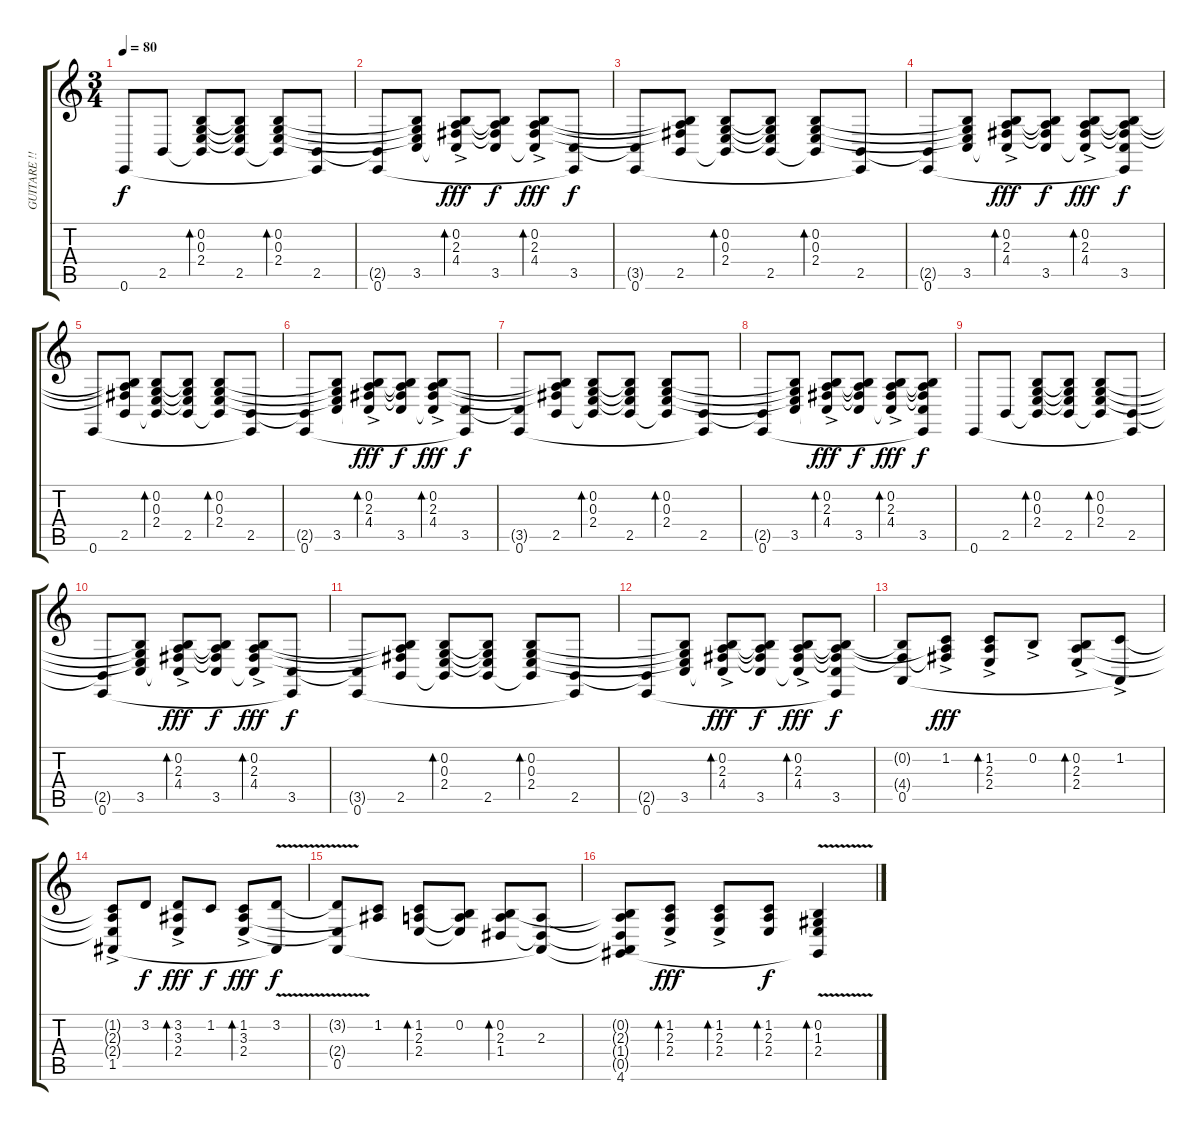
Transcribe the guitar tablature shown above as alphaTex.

\track ("GUITARE !!" "GUITARE !!") {instrument pizzicatostrings}
\staff {score tabs}
\tuning (E4 B3 G3 D3 A2 E2) {hide}
\ts (3 4)
\tempo 80
\clef g2
\ks c
0.6.8{dy f instrument pizzicatostrings} 2.5.8 (0.2 0.3 2.4 2.5{t}).8{bd 120} (0.2{t} 0.3{t} 2.4{t} 2.5).8 (0.2 0.3 2.4 2.5{t}).8{bd 120} (2.5 0.6{t}).8 |
(2.5{t} 0.6).8 (0.2{t} 0.3{t} 2.4{t} 3.5).8 (0.2 2.3{ac} 4.4{ac} 3.5{t}).8{bd 120 dy fff} (0.2{t} 2.3{t} 4.4{t} 3.5).8{dy f} (0.2 2.3{ac} 4.4{ac} 3.5{t}).8{bd 120 dy fff} (3.5 0.6{t}).8{dy f} |
(3.5{t} 0.6).8 (0.2{t} 2.3{t} 4.4{t} 2.5).8 (0.2 0.3 2.4 2.5{t}).8{bd 120} (0.2{t} 0.3{t} 2.4{t} 2.5).8 (0.2 0.3 2.4 2.5{t}).8{bd 120} (2.5 0.6{t}).8 |
(2.5{t} 0.6).8 (0.2{t} 0.3{t} 2.4{t} 3.5).8 (0.2 2.3{ac} 4.4{ac} 3.5{t}).8{bd 120 dy fff} (0.2{t} 2.3{t} 4.4{t} 3.5).8{dy f} (0.2 2.3{ac} 4.4{ac} 3.5{t}).8{bd 120 dy fff} (0.2{t} 2.3{t} 4.4{t} 3.5 0.6{t}).8{dy f} |
0.6.8 (0.2{t} 2.3{t} 4.4{t} 2.5).8 (0.2 0.3 2.4 2.5{t}).8{bd 120} (0.2{t} 0.3{t} 2.4{t} 2.5).8 (0.2 0.3 2.4 2.5{t}).8{bd 120} (2.5 0.6{t}).8 |
(2.5{t} 0.6).8 (0.2{t} 0.3{t} 2.4{t} 3.5).8 (0.2 2.3{ac} 4.4{ac} 3.5{t}).8{bd 120 dy fff} (0.2{t} 2.3{t} 4.4{t} 3.5).8{dy f} (0.2 2.3{ac} 4.4{ac} 3.5{t}).8{bd 120 dy fff} (3.5 0.6{t}).8{dy f} |
(3.5{t} 0.6).8 (0.2{t} 2.3{t} 4.4{t} 2.5).8 (0.2 0.3 2.4 2.5{t}).8{bd 120} (0.2{t} 0.3{t} 2.4{t} 2.5).8 (0.2 0.3 2.4 2.5{t}).8{bd 120} (2.5 0.6{t}).8 |
(2.5{t} 0.6).8 (0.2{t} 0.3{t} 2.4{t} 3.5).8 (0.2 2.3{ac} 4.4{ac} 3.5{t}).8{bd 120 dy fff} (0.2{t} 2.3{t} 4.4{t} 3.5).8{dy f} (0.2 2.3{ac} 4.4{ac} 3.5{t}).8{bd 120 dy fff} (0.2{t} 2.3{t} 4.4{t} 3.5 0.6{t}).8{dy f} |
0.6.8 2.5.8 (0.2 0.3 2.4 2.5{t}).8{bd 120} (0.2{t} 0.3{t} 2.4{t} 2.5).8 (0.2 0.3 2.4 2.5{t}).8{bd 120} (2.5 0.6{t}).8 |
(2.5{t} 0.6).8 (0.2{t} 0.3{t} 2.4{t} 3.5).8 (0.2 2.3{ac} 4.4{ac} 3.5{t}).8{bd 120 dy fff} (0.2{t} 2.3{t} 4.4{t} 3.5).8{dy f} (0.2 2.3{ac} 4.4{ac} 3.5{t}).8{bd 120 dy fff} (3.5 0.6{t}).8{dy f} |
(3.5{t} 0.6).8 (0.2{t} 2.3{t} 4.4{t} 2.5).8 (0.2 0.3 2.4 2.5{t}).8{bd 120} (0.2{t} 0.3{t} 2.4{t} 2.5).8 (0.2 0.3 2.4 2.5{t}).8{bd 120} (2.5 0.6{t}).8 |
(2.5{t} 0.6).8 (0.2{t} 0.3{t} 2.4{t} 3.5).8 (0.2 2.3{ac} 4.4{ac} 3.5{t}).8{bd 120 dy fff} (0.2{t} 2.3{t} 4.4{t} 3.5).8{dy f} (0.2 2.3{ac} 4.4{ac} 3.5{t}).8{bd 120 dy fff} (0.2{t} 2.3{t} 4.4{t} 3.5 0.6{t}).8{dy f} |
(0.2{t} 4.4{t} 0.5).8 (1.2{ac} 2.3{t} 4.4{t}).8{dy fff} (1.2{ac} 2.3 2.4).8{bd 30} 0.2{ac}.8 (0.2{ac} 2.3 2.4).8{bd 30} (1.2{ac} 0.5{t}).8 |
(1.2{t} 2.3{t} 2.4{t} 1.5{ac}).8 3.2.8{dy f} (3.2{ac} 3.3 2.4).8{bd 30 dy fff} 1.2.8{dy f} (1.2{ac} 3.3 2.4).8{bd 30 dy fff} (3.2{v} 1.5{t}).8{dy f} |
(3.2{t} 2.4{t} 0.5).8 (1.2 3.3{t}).8 (1.2 2.3 2.4).8{bd 30} (0.2 2.3{t} 2.4{t}).8 (0.2 2.3 1.4).8{bd 30} (2.3 1.4{t} 0.5{t}).8 |
(0.2{t} 2.3{t} 1.4{t} 0.5{t} 4.6).8 (1.2{ac} 2.3 2.4{ac}).8{bd 30 dy fff} (1.2{ac} 2.3{ac} 2.4{ac}).8{bd 30} (1.2 2.3 2.4).8{bd 30 dy f} (0.2 1.3{v} 2.4 4.6{t}).4{bd 30}
